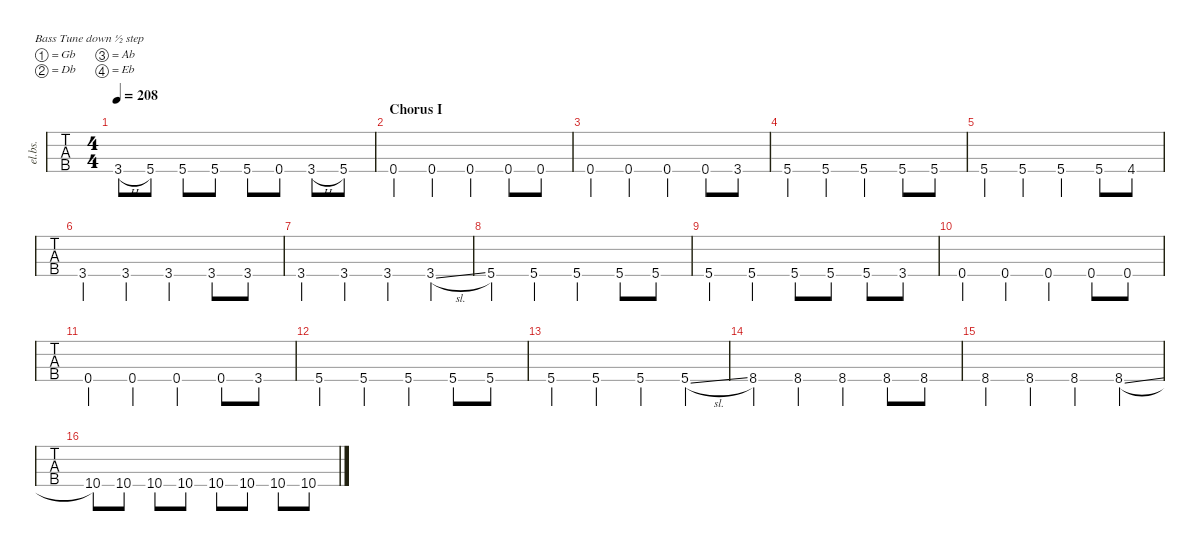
\defaultSystemsLayout 4
\hideDynamics
\bracketExtendMode nobrackets
\otherSystemsTrackNameOrientation horizontal
\track ("Bass" "el.bs.") {multiBarRest instrument electricbassfinger}
\staff {tabs}
\tuning (Gb2 Db2 Ab1 Eb1)
\ts (4 4)
\tempo 208
\clef f4
\ks c
3.4{h acc #}.8{dy f} 5.4{acc #}.8 5.4{acc #}.8 5.4{acc #}.8 5.4{acc #}.8 0.4{acc #}.8 3.4{h acc #}.8 5.4{acc #}.8 |
\section ("" "Chorus I")
0.4{acc #}.4 0.4{acc #}.4 0.4{acc #}.4 0.4{acc #}.8 0.4{acc #}.8 |
0.4{acc #}.4 0.4{acc #}.4 0.4{acc #}.4 0.4{acc #}.8 3.4{acc #}.8 |
5.4{acc #}.4 5.4{acc #}.4 5.4{acc #}.4 5.4{acc #}.8 5.4{acc #}.8 |
5.4{acc #}.4 5.4{acc #}.4 5.4{acc #}.4 5.4{acc #}.8 4.4.8 |
3.4{acc #}.4 3.4{acc #}.4 3.4{acc #}.4 3.4{acc #}.8 3.4{acc #}.8 |
3.4{acc #}.4 3.4{acc #}.4 3.4{acc #}.4 3.4{sl acc #}.4 |
5.4{acc #}.4 5.4{acc #}.4 5.4{acc #}.4 5.4{acc #}.8 5.4{acc #}.8 |
5.4{acc #}.4 5.4{acc #}.4 5.4{acc #}.8 5.4{acc #}.8 5.4{acc #}.8 3.4{acc #}.8 |
0.4{acc #}.4 0.4{acc #}.4 0.4{acc #}.4 0.4{acc #}.8 0.4{acc #}.8 |
0.4{acc #}.4 0.4{acc #}.4 0.4{acc #}.4 0.4{acc #}.8 3.4{acc #}.8 |
5.4{acc #}.4 5.4{acc #}.4 5.4{acc #}.4 5.4{acc #}.8 5.4{acc #}.8 |
5.4{acc #}.4 5.4{acc #}.4 5.4{acc #}.4 5.4{sl acc #}.4 |
8.4.4 8.4.4 8.4.4 8.4.8 8.4.8 |
8.4.4 8.4.4 8.4.4 8.4{sl}.4 |
10.4{acc #}.8 10.4{acc #}.8 10.4{acc #}.8 10.4{acc #}.8 10.4{acc #}.8 10.4{acc #}.8 10.4{acc #}.8 10.4{acc #}.8
